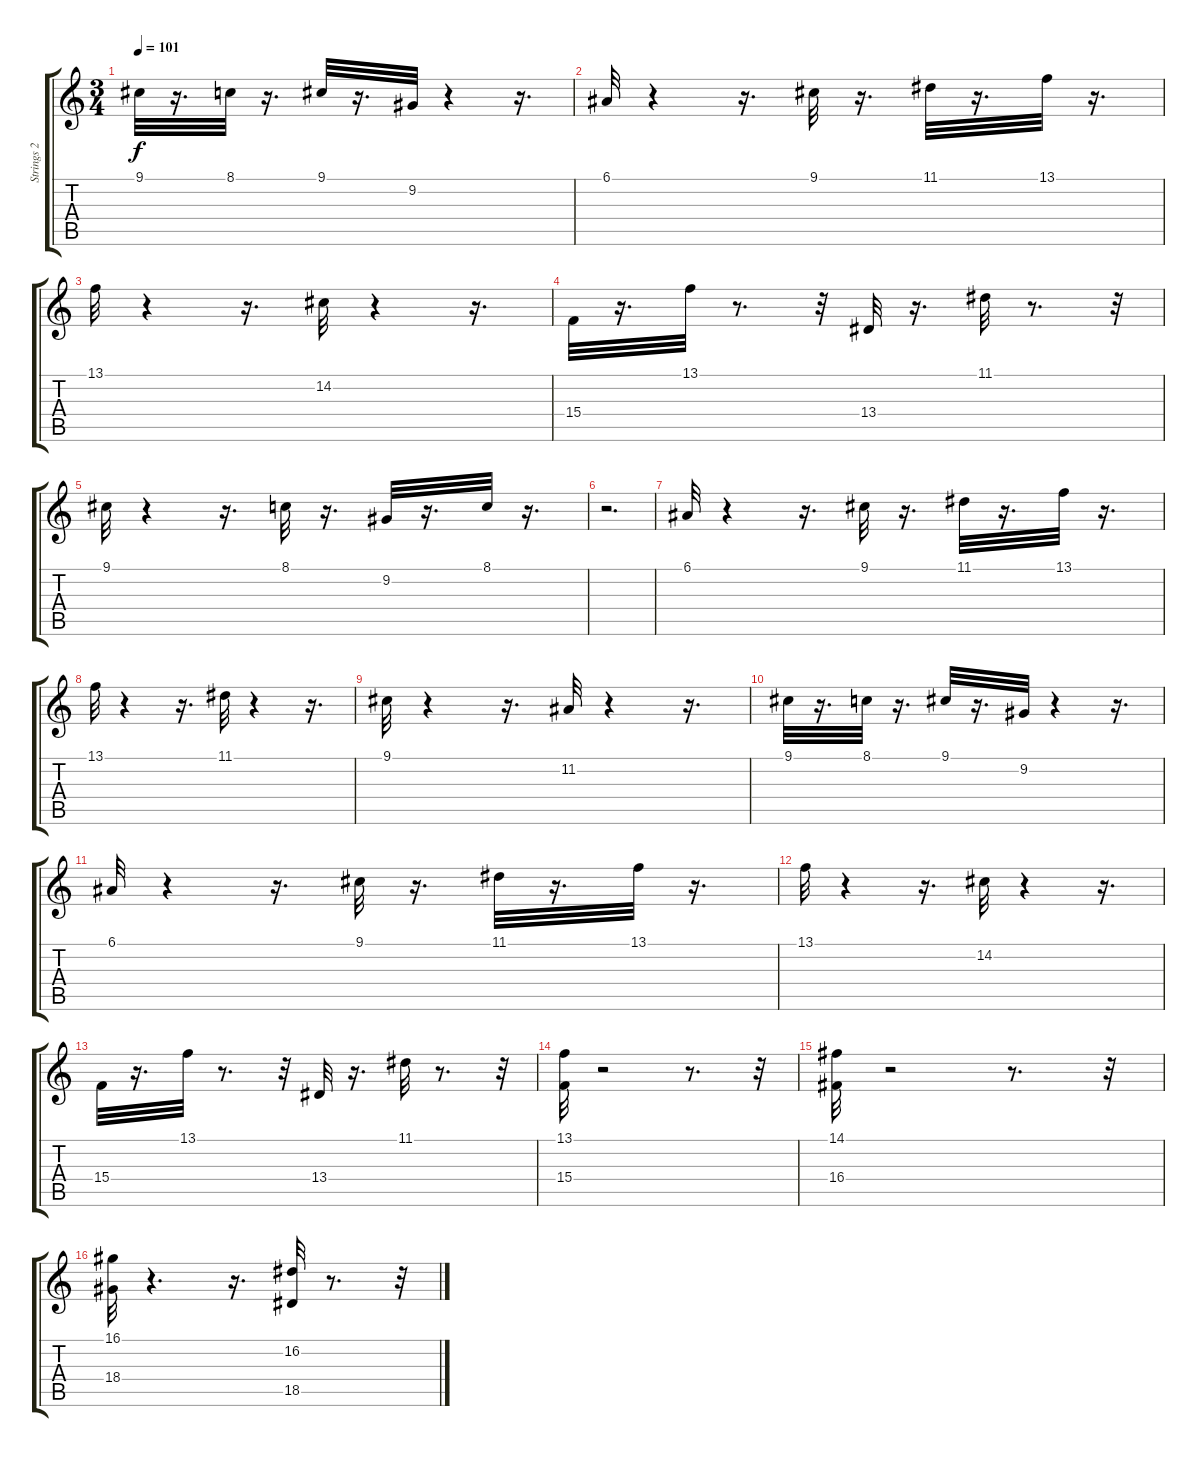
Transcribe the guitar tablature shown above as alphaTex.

\track ("Strings 2" "Strings 2") {instrument stringensemble1}
\staff {score tabs}
\tuning (E4 B3 G3 D3 A2 E2) {hide}
\ts (3 4)
\tempo 101
\clef g2
\ks c
9.1.32{dy f} r.16{d} 8.1.32 r.16{d} 9.1.32 r.16{d} 9.2.32 r.4 r.16{d} |
6.1.32 r.4 r.16{d} 9.1.32 r.16{d} 11.1.32 r.16{d} 13.1.32 r.16{d} |
13.1.32 r.4 r.16{d} 14.2.32 r.4 r.16{d} |
15.4.32 r.16{d} 13.1.32 r.8{d} r.32 13.4.32 r.16{d} 11.1.32 r.8{d} r.32 |
9.1.32 r.4 r.16{d} 8.1.32 r.16{d} 9.2.32 r.16{d} 8.1.32 r.16{d} |
r.2{d} |
6.1.32 r.4 r.16{d} 9.1.32 r.16{d} 11.1.32 r.16{d} 13.1.32 r.16{d} |
13.1.32 r.4 r.16{d} 11.1.32 r.4 r.16{d} |
9.1.32 r.4 r.16{d} 11.2.32 r.4 r.16{d} |
9.1.32 r.16{d} 8.1.32 r.16{d} 9.1.32 r.16{d} 9.2.32 r.4 r.16{d} |
6.1.32 r.4 r.16{d} 9.1.32 r.16{d} 11.1.32 r.16{d} 13.1.32 r.16{d} |
13.1.32 r.4 r.16{d} 14.2.32 r.4 r.16{d} |
15.4.32 r.16{d} 13.1.32 r.8{d} r.32 13.4.32 r.16{d} 11.1.32 r.8{d} r.32 |
(13.1 15.4).32 r.2 r.8{d} r.32 |
(14.1 16.4).32 r.2 r.8{d} r.32 |
(16.1 18.4).32 r.4{d} r.16{d} (16.2 18.5).32 r.8{d} r.32
